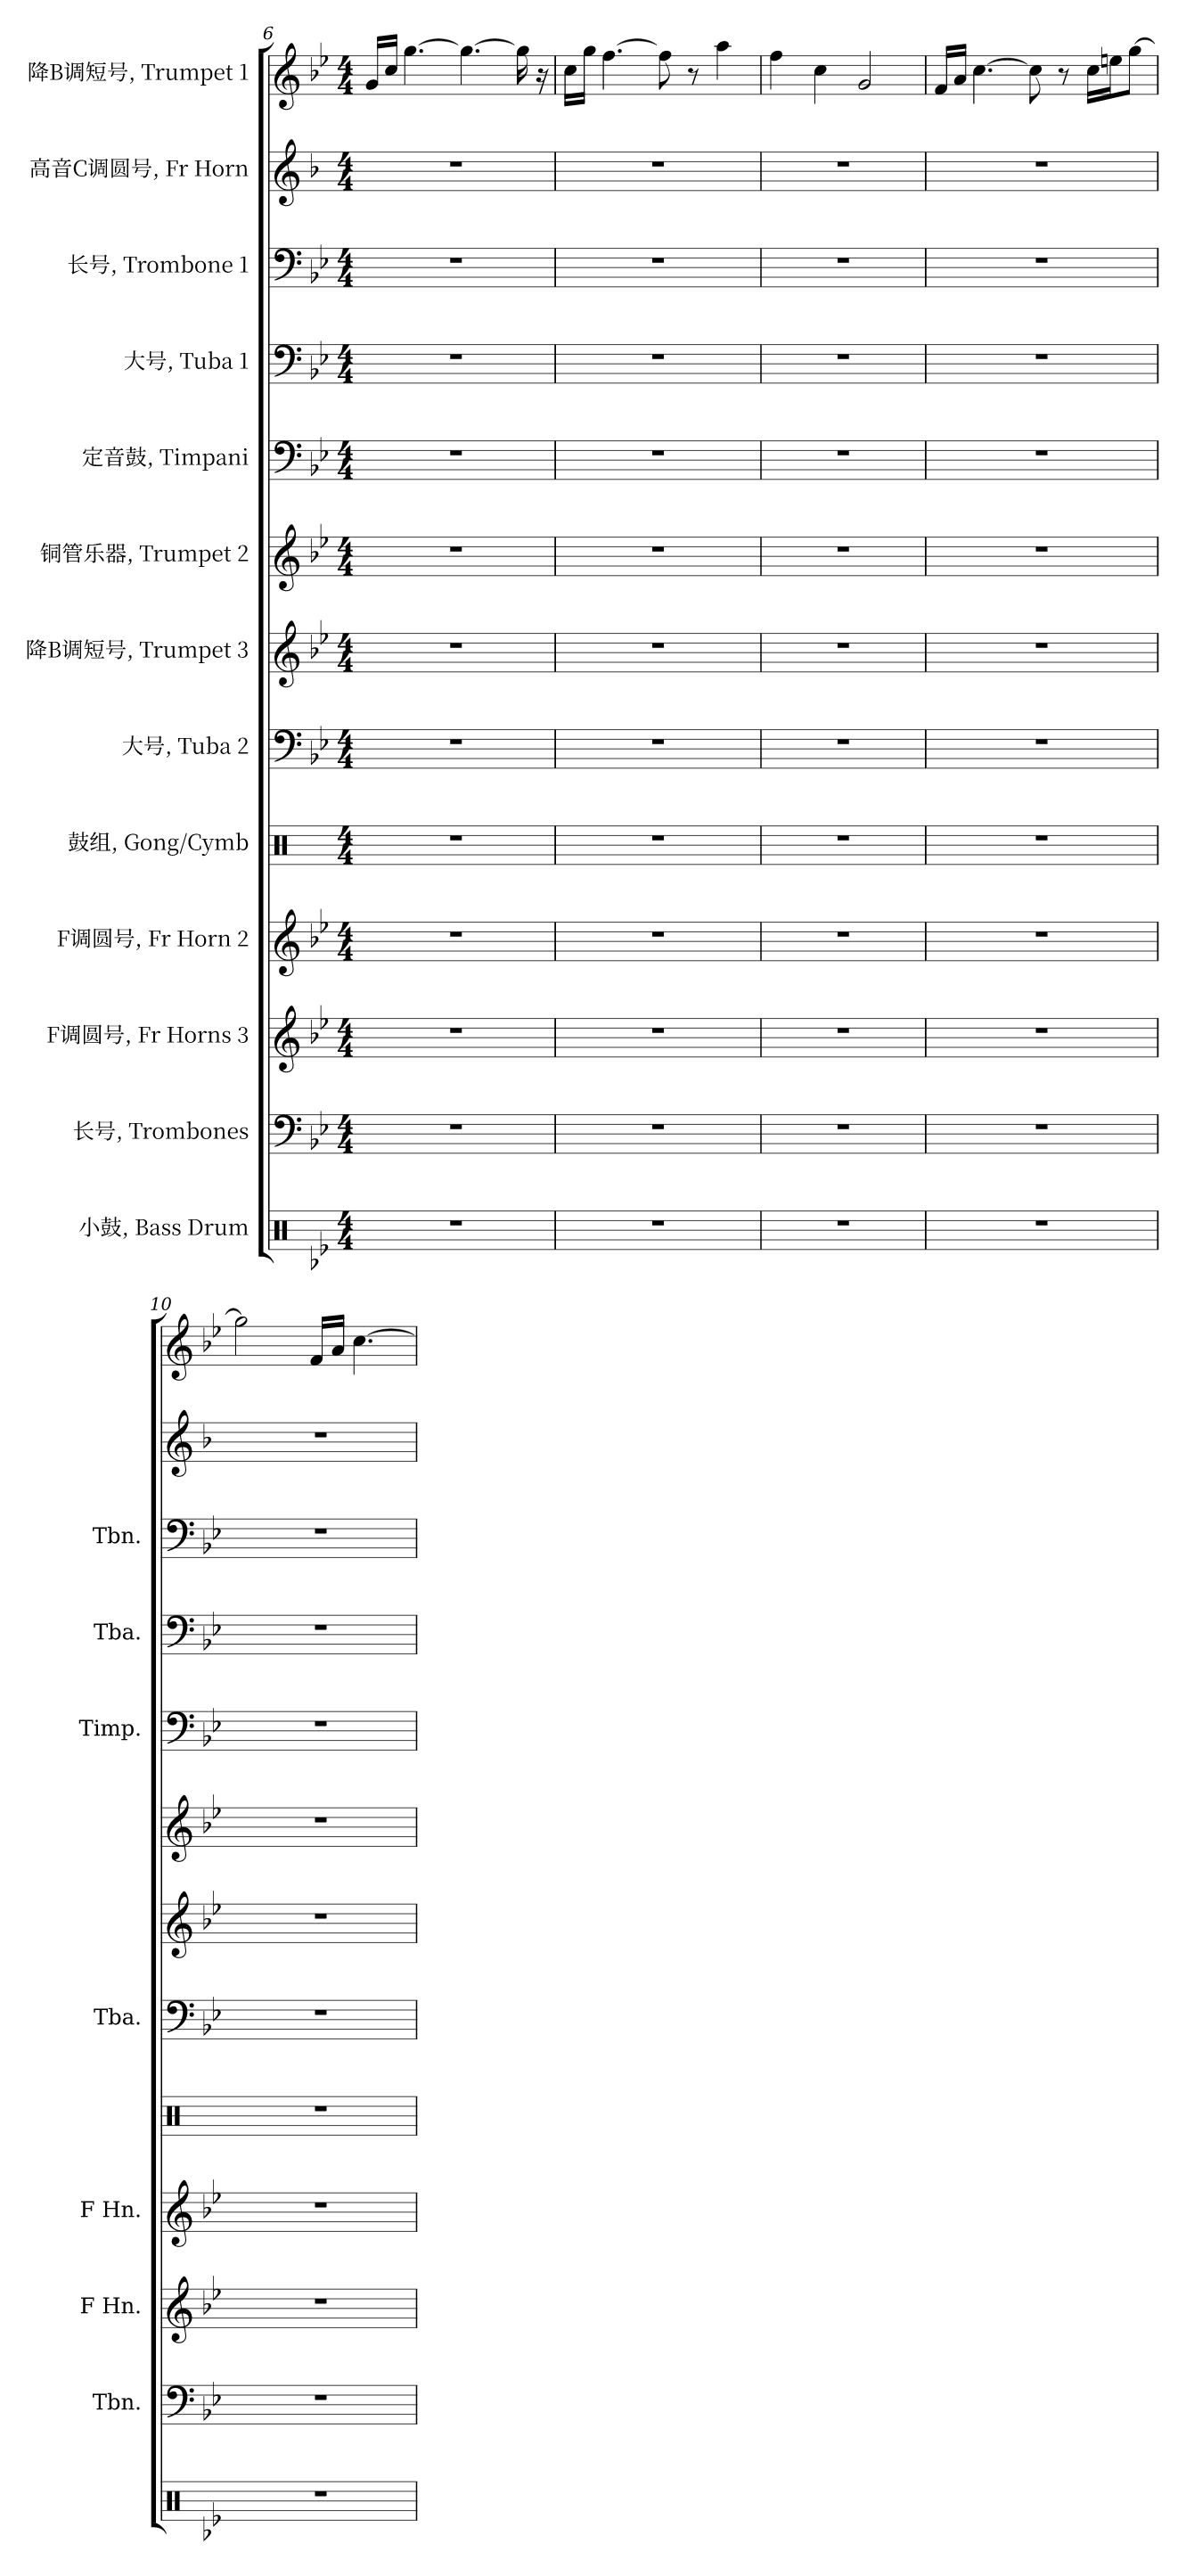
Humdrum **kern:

**kern	**kern	**kern	**kern	**kern	**kern	**kern	**kern	**kern	**kern	**kern	**kern	**kern
*part13	*part12	*part11	*part10	*part9	*part8	*part7	*part6	*part5	*part4	*part3	*part2	*part1
*staff13	*staff12	*staff11	*staff10	*staff9	*staff8	*staff7	*staff6	*staff5	*staff4	*staff3	*staff2	*staff1
*I"小鼓, Bass Drum	*I"长号, Trombones	*I"F调圆号, Fr Horns 3	*I"F调圆号, Fr Horn 2	*I"鼓组, Gong/Cymb	*I"大号, Tuba 2	*I"降B调短号, Trumpet 3	*I"铜管乐器, Trumpet 2	*I"定音鼓, Timpani	*I"大号, Tuba 1	*I"长号, Trombone 1	*I"高音C调圆号, Fr Horn	*I"降B调短号, Trumpet 1
*	*I'Tbn.	*I'F Hn.	*I'F Hn.	*	*I'Tba.	*	*	*I'Timp.	*I'Tba.	*I'Tbn.	*	*
!!LO:PB:g=z
*clefX	*clefF4	*clefG2	*clefG2	*clefX	*clefF4	*clefG2	*clefG2	*clefF4	*clefF4	*clefF4	*clefG2	*clefG2
*	*	*ITrd4c7	*ITrd4c7	*	*	*ITrd1c2	*	*	*	*	*ITrd4c7	*ITrd1c2
*k[b-e-]	*k[b-e-]	*k[b-e-a-]	*k[b-e-a-]	*k[]	*k[b-e-]	*k[b-e-a-d-]	*k[b-e-]	*k[b-e-]	*k[b-e-]	*k[b-e-]	*k[b-e-]	*k[b-e-a-d-]
*M4/4	*M4/4	*M4/4	*M4/4	*M4/4	*M4/4	*M4/4	*M4/4	*M4/4	*M4/4	*M4/4	*M4/4	*M4/4
=6	=6	=6	=6	=6	=6	=6	=6	=6	=6	=6	=6	=6
1r	1r	1r	1r	1r	1r	1r	1r	1r	1r	1r	1r	16f/LL
.	.	.	.	.	.	.	.	.	.	.	.	16b-/JJ
.	.	.	.	.	.	.	.	.	.	.	.	[4.ff\
.	.	.	.	.	.	.	.	.	.	.	.	4.ff\_
.	.	.	.	.	.	.	.	.	.	.	.	16ff\]
.	.	.	.	.	.	.	.	.	.	.	.	16r
=7	=7	=7	=7	=7	=7	=7	=7	=7	=7	=7	=7	=7
*	*	*	*	*	*	*	*	*	*	*	*	*MM51
1r	1r	1r	1r	1r	1r	1r	1r	1r	1r	1r	1r	16b-\LL
.	.	.	.	.	.	.	.	.	.	.	.	16ff\JJ
.	.	.	.	.	.	.	.	.	.	.	.	[4.ee-\
.	.	.	.	.	.	.	.	.	.	.	.	8ee-\]
.	.	.	.	.	.	.	.	.	.	.	.	8r
*	*	*	*	*	*	*	*	*	*	*	*	*MM62
.	.	.	.	.	.	.	.	.	.	.	.	4gg\
=8	=8	=8	=8	=8	=8	=8	=8	=8	=8	=8	=8	=8
*	*	*	*	*	*	*	*	*	*	*	*	*MM56
1r	1r	1r	1r	1r	1r	1r	1r	1r	1r	1r	1r	4ee-\
.	.	.	.	.	.	.	.	.	.	.	.	4b-\
*	*	*	*	*	*	*	*	*	*	*	*	*MM45
.	.	.	.	.	.	.	.	.	.	.	.	2f/
=9	=9	=9	=9	=9	=9	=9	=9	=9	=9	=9	=9	=9
*	*	*	*	*	*	*	*	*	*	*	*	*MM54
1r	1r	1r	1r	1r	1r	1r	1r	1r	1r	1r	1r	16e-/LL
.	.	.	.	.	.	.	.	.	.	.	.	16g/JJ
.	.	.	.	.	.	.	.	.	.	.	.	[4.b-\
.	.	.	.	.	.	.	.	.	.	.	.	8b-\]
.	.	.	.	.	.	.	.	.	.	.	.	8r
*	*	*	*	*	*	*	*	*	*	*	*	*MM55
.	.	.	.	.	.	.	.	.	.	.	.	16b-\LL
.	.	.	.	.	.	.	.	.	.	.	.	16ddn\J
.	.	.	.	.	.	.	.	.	.	.	.	[8ff\J
=10	=10	=10	=10	=10	=10	=10	=10	=10	=10	=10	=10	=10
*	*	*	*	*	*	*	*	*	*	*	*	*MM51
1r	1r	1r	1r	1r	1r	1r	1r	1r	1r	1r	1r	2ff\]
*	*	*	*	*	*	*	*	*	*	*	*	*MM55
.	.	.	.	.	.	.	.	.	.	.	.	16e-/LL
.	.	.	.	.	.	.	.	.	.	.	.	16g/JJ
.	.	.	.	.	.	.	.	.	.	.	.	[4.b-\
=	=	=	=	=	=	=	=	=	=	=	=	=
*-	*-	*-	*-	*-	*-	*-	*-	*-	*-	*-	*-	*-
